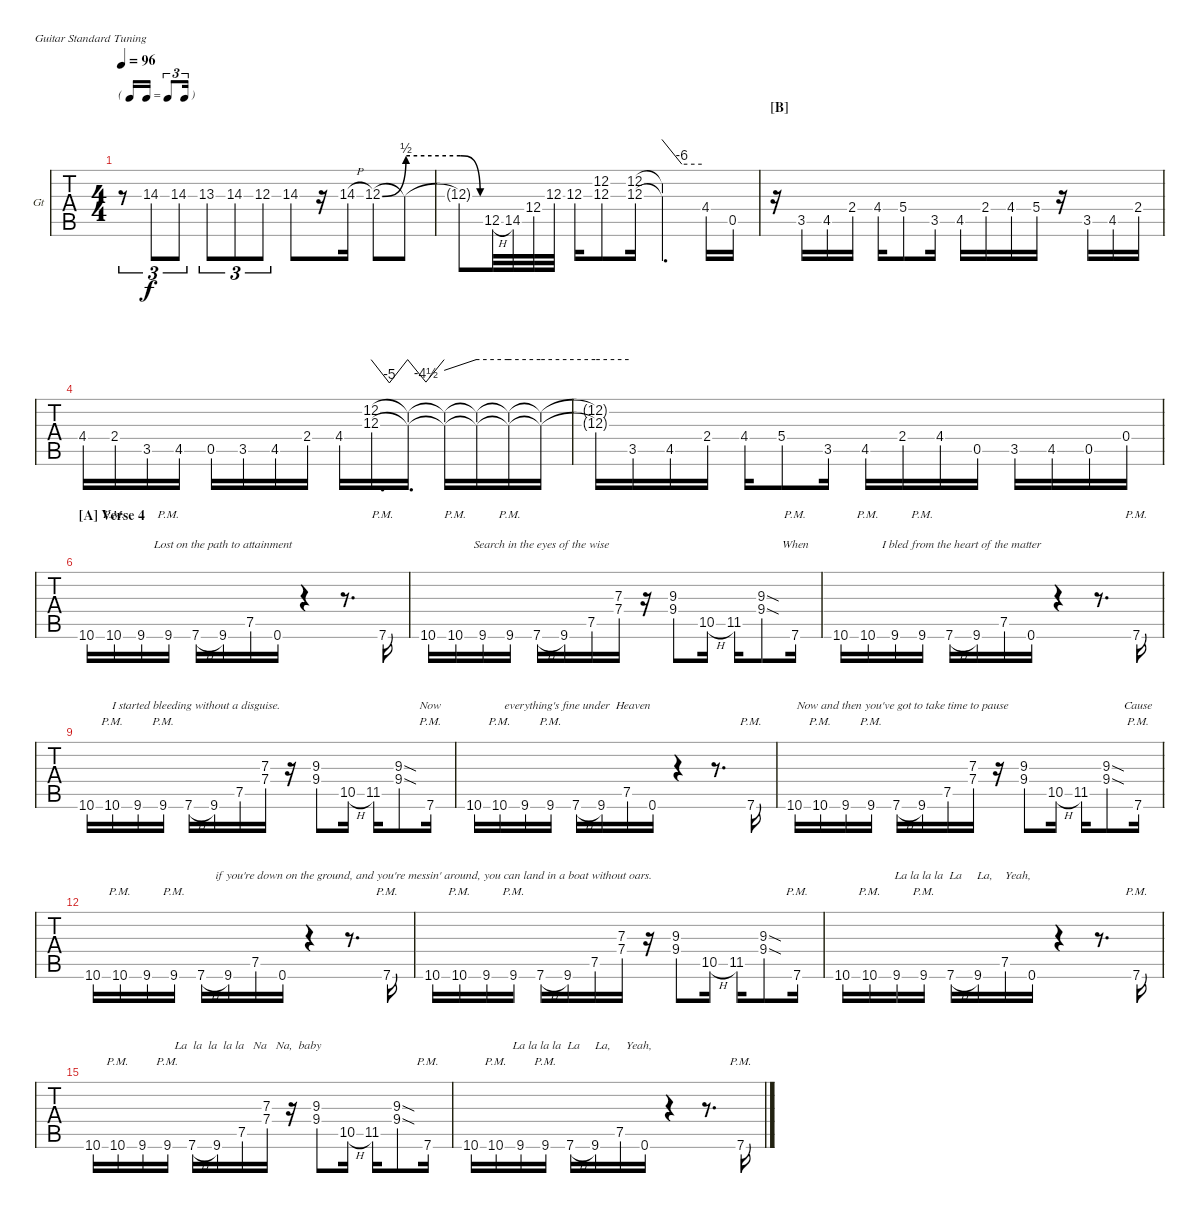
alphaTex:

\bracketExtendMode nobrackets
\firstSystemTrackNameOrientation horizontal
\otherSystemsTrackNameOrientation horizontal
\defaultBarNumberDisplay FirstOfSystem
\track ("Guitar" "Gt") {instrument overdrivenguitar}
\staff {tabs}
\tuning (E4 B3 G3 D3 A2 E2)
\ts (4 4)
\tf triplet16th
\tempo 96
\clef g2
\ks a
r.8{tu (3 2) dy f} 14.3{st}.8{tu (3 2) lyrics (0 "") lyrics (1 "") lyrics (2 "") lyrics (3 "") lyrics (4 "")} 14.3{st}.8{tu (3 2) lyrics (0 "") lyrics (1 "") lyrics (2 "") lyrics (3 "") lyrics (4 "")} 13.3{st}.8{tu (3 2) lyrics (0 "") lyrics (1 "") lyrics (2 "") lyrics (3 "") lyrics (4 "")} 14.3{st}.8{tu (3 2) lyrics (0 "") lyrics (1 "") lyrics (2 "") lyrics (3 "") lyrics (4 "")} 12.3{st}.8{tu (3 2) lyrics (0 "") lyrics (1 "") lyrics (2 "") lyrics (3 "") lyrics (4 "")} 14.3{st}.8{lyrics (0 "") lyrics (1 "") lyrics (2 "") lyrics (3 "") lyrics (4 "")} r.16 14.3{h}.16{lyrics (0 "") lyrics (1 "") lyrics (2 "") lyrics (3 "") lyrics (4 "")} 12.3{be (bend 0 0 60 2)}.8{lyrics (0 "") lyrics (1 "") lyrics (2 "") lyrics (3 "") lyrics (4 "")} 12.3{be (hold 0 2 60 2) t}.8{lyrics (0 "") lyrics (1 "") lyrics (2 "") lyrics (3 "") lyrics (4 "")} |
12.3{be (release 0 2 60 0) t}.8{lyrics (0 "") lyrics (1 "") lyrics (2 "") lyrics (3 "") lyrics (4 "")} 12.5{h}.32{lyrics (0 "") lyrics (1 "") lyrics (2 "") lyrics (3 "") lyrics (4 "")} 14.5.32{lyrics (0 "") lyrics (1 "") lyrics (2 "") lyrics (3 "") lyrics (4 "")} 12.4.32{lyrics (0 "") lyrics (1 "") lyrics (2 "") lyrics (3 "") lyrics (4 "")} 12.3.32{lyrics (0 "") lyrics (1 "") lyrics (2 "") lyrics (3 "") lyrics (4 "")} 12.3.16{lyrics (0 "") lyrics (1 "") lyrics (2 "") lyrics (3 "") lyrics (4 "")} (12.2{st} 12.3{st}).8{lyrics (0 "") lyrics (1 "") lyrics (2 "") lyrics (3 "") lyrics (4 "")} (12.2 12.3).16{lyrics (0 "") lyrics (1 "") lyrics (2 "") lyrics (3 "") lyrics (4 "")} (12.2{t} 12.3{t}).4{d tbe (custom default 0 0 30 -24 60 -24) lyrics (0 "") lyrics (1 "") lyrics (2 "") lyrics (3 "") lyrics (4 "")} 4.4.16{lyrics (0 "") lyrics (1 "") lyrics (2 "") lyrics (3 "") lyrics (4 "")} 0.5.16{lyrics (0 "") lyrics (1 "") lyrics (2 "") lyrics (3 "") lyrics (4 "")} |
\section ("B" "")
r.16 3.5.16{lyrics (0 "") lyrics (1 "") lyrics (2 "") lyrics (3 "") lyrics (4 "")} 4.5.16{lyrics (0 "") lyrics (1 "") lyrics (2 "") lyrics (3 "") lyrics (4 "")} 2.4.16{lyrics (0 "") lyrics (1 "") lyrics (2 "") lyrics (3 "") lyrics (4 "")} 4.4.16{lyrics (0 "") lyrics (1 "") lyrics (2 "") lyrics (3 "") lyrics (4 "")} 5.4{st}.8{lyrics (0 "") lyrics (1 "") lyrics (2 "") lyrics (3 "") lyrics (4 "")} 3.5.16{lyrics (0 "") lyrics (1 "") lyrics (2 "") lyrics (3 "") lyrics (4 "")} 4.5.16{lyrics (0 "") lyrics (1 "") lyrics (2 "") lyrics (3 "") lyrics (4 "")} 2.4.16{lyrics (0 "") lyrics (1 "") lyrics (2 "") lyrics (3 "") lyrics (4 "")} 4.4.16{lyrics (0 "") lyrics (1 "") lyrics (2 "") lyrics (3 "") lyrics (4 "")} 5.4.16{lyrics (0 "") lyrics (1 "") lyrics (2 "") lyrics (3 "") lyrics (4 "")} r.16 3.5.16{lyrics (0 "") lyrics (1 "") lyrics (2 "") lyrics (3 "") lyrics (4 "")} 4.5.16{lyrics (0 "") lyrics (1 "") lyrics (2 "") lyrics (3 "") lyrics (4 "")} 2.4.16{lyrics (0 "") lyrics (1 "") lyrics (2 "") lyrics (3 "") lyrics (4 "")} |
4.4.16{lyrics (0 "") lyrics (1 "") lyrics (2 "") lyrics (3 "") lyrics (4 "")} 2.4.16{lyrics (0 "") lyrics (1 "") lyrics (2 "") lyrics (3 "") lyrics (4 "")} 3.5.16{lyrics (0 "") lyrics (1 "") lyrics (2 "") lyrics (3 "") lyrics (4 "")} 4.5.16{lyrics (0 "") lyrics (1 "") lyrics (2 "") lyrics (3 "") lyrics (4 "")} 0.5.16{lyrics (0 "") lyrics (1 "") lyrics (2 "") lyrics (3 "") lyrics (4 "")} 3.5.16{lyrics (0 "") lyrics (1 "") lyrics (2 "") lyrics (3 "") lyrics (4 "")} 4.5.16{lyrics (0 "") lyrics (1 "") lyrics (2 "") lyrics (3 "") lyrics (4 "")} 2.4.16{lyrics (0 "") lyrics (1 "") lyrics (2 "") lyrics (3 "") lyrics (4 "")} 4.4.16{lyrics (0 "") lyrics (1 "") lyrics (2 "") lyrics (3 "") lyrics (4 "")} (12.2{hac} 12.3{hac}).16{d tbe (dip default 0 0 42 -20 42.6 -20 59.4 0) lyrics (0 "") lyrics (1 "") lyrics (2 "") lyrics (3 "") lyrics (4 "")} (12.2{hac t} 12.3{hac t}).16{d tbe (dip default 0 0 42 -18 59.4 0) lyrics (0 "") lyrics (1 "") lyrics (2 "") lyrics (3 "") lyrics (4 "")} (12.2{hac t} 12.3{hac t}).16{tbe (dive default 0 -4 30 0) lyrics (0 "") lyrics (1 "") lyrics (2 "") lyrics (3 "") lyrics (4 "")} (12.2{hac t} 12.3{hac t}).16{tbe (hold default 0 0 60 0) lyrics (0 "") lyrics (1 "") lyrics (2 "") lyrics (3 "") lyrics (4 "")} (12.2{hac t} 12.3{hac t}).16{tbe (hold default 0 0 60 0) lyrics (0 "") lyrics (1 "") lyrics (2 "") lyrics (3 "") lyrics (4 "")} (12.2{hac t} 12.3{hac t}).16{tbe (hold default 0 0 60 0) lyrics (0 "") lyrics (1 "") lyrics (2 "") lyrics (3 "") lyrics (4 "")} |
(12.2{t} 12.3{t}).16{tbe (hold default 0 0 60 0) lyrics (0 "") lyrics (1 "") lyrics (2 "") lyrics (3 "") lyrics (4 "")} 3.5.16{lyrics (0 "") lyrics (1 "") lyrics (2 "") lyrics (3 "") lyrics (4 "")} 4.5.16{lyrics (0 "") lyrics (1 "") lyrics (2 "") lyrics (3 "") lyrics (4 "")} 2.4.16{lyrics (0 "") lyrics (1 "") lyrics (2 "") lyrics (3 "") lyrics (4 "")} 4.4.16{lyrics (0 "") lyrics (1 "") lyrics (2 "") lyrics (3 "") lyrics (4 "")} 5.4{st}.8{lyrics (0 "") lyrics (1 "") lyrics (2 "") lyrics (3 "") lyrics (4 "")} 3.5.16{lyrics (0 "") lyrics (1 "") lyrics (2 "") lyrics (3 "") lyrics (4 "")} 4.5.16{lyrics (0 "") lyrics (1 "") lyrics (2 "") lyrics (3 "") lyrics (4 "")} 2.4.16{lyrics (0 "") lyrics (1 "") lyrics (2 "") lyrics (3 "") lyrics (4 "")} 4.4.16{lyrics (0 "") lyrics (1 "") lyrics (2 "") lyrics (3 "") lyrics (4 "")} 0.5.16{lyrics (0 "") lyrics (1 "") lyrics (2 "") lyrics (3 "") lyrics (4 "")} 3.5.16{lyrics (0 "") lyrics (1 "") lyrics (2 "") lyrics (3 "") lyrics (4 "")} 4.5.16{lyrics (0 "") lyrics (1 "") lyrics (2 "") lyrics (3 "") lyrics (4 "")} 0.5.16{lyrics (0 "") lyrics (1 "") lyrics (2 "") lyrics (3 "") lyrics (4 "")} 0.4.16{lyrics (0 "") lyrics (1 "") lyrics (2 "") lyrics (3 "") lyrics (4 "")} |
\section ("A" "Verse 4")
10.6.16{lyrics (0 "") lyrics (1 "") lyrics (2 "") lyrics (3 "") lyrics (4 "")} 10.6{pm}.16{lyrics (0 "") lyrics (1 "") lyrics (2 "") lyrics (3 "") lyrics (4 "")} 9.6.16{lyrics (0 "") lyrics (1 "") lyrics (2 "") lyrics (3 "") lyrics (4 "")} 9.6{pm}.16{lyrics (0 "") lyrics (1 "") lyrics (2 "") lyrics (3 "") lyrics (4 "")} 7.6{h}.16{lyrics (0 "") lyrics (1 "") lyrics (2 "") lyrics (3 "") lyrics (4 "")} 9.6.16{lyrics (0 "") lyrics (1 "") lyrics (2 "") lyrics (3 "Lost on the path to attainment") lyrics (4 "")} 7.5.16{lyrics (0 "") lyrics (1 "") lyrics (2 "") lyrics (3 "") lyrics (4 "")} 0.6.16{lyrics (0 "") lyrics (1 "") lyrics (2 "") lyrics (3 "") lyrics (4 "")} r.4 r.8{d} 7.6{pm}.16{lyrics (0 "") lyrics (1 "") lyrics (2 "") lyrics (3 "") lyrics (4 "")} |
10.6.16{lyrics (0 "") lyrics (1 "") lyrics (2 "") lyrics (3 "") lyrics (4 "")} 10.6{pm}.16{lyrics (0 "") lyrics (1 "") lyrics (2 "") lyrics (3 "") lyrics (4 "")} 9.6.16{lyrics (0 "") lyrics (1 "") lyrics (2 "") lyrics (3 "") lyrics (4 "")} 9.6{pm}.16{lyrics (0 "") lyrics (1 "") lyrics (2 "") lyrics (3 "") lyrics (4 "")} 7.6{h}.16{lyrics (0 "") lyrics (1 "") lyrics (2 "") lyrics (3 "   Search in the eyes of the wise") lyrics (4 "")} 9.6.16{lyrics (0 "") lyrics (1 "") lyrics (2 "") lyrics (3 "") lyrics (4 "")} 7.5.16{lyrics (0 "") lyrics (1 "") lyrics (2 "") lyrics (3 "") lyrics (4 "")} (7.3 7.4).16{lyrics (0 "") lyrics (1 "") lyrics (2 "") lyrics (3 "") lyrics (4 "")} r.16 (9.3{st} 9.4{st}).8{lyrics (0 "") lyrics (1 "") lyrics (2 "") lyrics (3 "") lyrics (4 "")} 10.5{h}.16{lyrics (0 "") lyrics (1 "") lyrics (2 "") lyrics (3 "") lyrics (4 "")} 11.5.16{lyrics (0 "") lyrics (1 "") lyrics (2 "") lyrics (3 "") lyrics (4 "")} (9.3{sod} 9.4{sod}).8{lyrics (0 "") lyrics (1 "") lyrics (2 "") lyrics (3 "") lyrics (4 "")} 7.6{pm}.16{lyrics (0 "") lyrics (1 "") lyrics (2 "") lyrics (3 "When") lyrics (4 "")} |
10.6.16{lyrics (0 "") lyrics (1 "") lyrics (2 "") lyrics (3 "") lyrics (4 "")} 10.6{pm}.16{lyrics (0 "") lyrics (1 "") lyrics (2 "") lyrics (3 "") lyrics (4 "")} 9.6.16{lyrics (0 "") lyrics (1 "") lyrics (2 "") lyrics (3 "") lyrics (4 "")} 9.6{pm}.16{lyrics (0 "") lyrics (1 "") lyrics (2 "") lyrics (3 "") lyrics (4 "")} 7.6{h}.16{lyrics (0 "") lyrics (1 "") lyrics (2 "") lyrics (3 "        I bled from the heart of the matter") lyrics (4 "")} 9.6.16{lyrics (0 "") lyrics (1 "") lyrics (2 "") lyrics (3 "") lyrics (4 "")} 7.5.16{lyrics (0 "") lyrics (1 "") lyrics (2 "") lyrics (3 "") lyrics (4 "")} 0.6.16{lyrics (0 "") lyrics (1 "") lyrics (2 "") lyrics (3 "") lyrics (4 "")} r.4 r.8{d} 7.6{pm}.16{lyrics (0 "") lyrics (1 "") lyrics (2 "") lyrics (3 "") lyrics (4 "")} |
10.6.16{lyrics (0 "") lyrics (1 "") lyrics (2 "") lyrics (3 "") lyrics (4 "")} 10.6{pm}.16{lyrics (0 "") lyrics (1 "") lyrics (2 "") lyrics (3 "") lyrics (4 "")} 9.6.16{lyrics (0 "") lyrics (1 "") lyrics (2 "") lyrics (3 "") lyrics (4 "")} 9.6{pm}.16{lyrics (0 "") lyrics (1 "") lyrics (2 "") lyrics (3 "") lyrics (4 "")} 7.6{h}.16{lyrics (0 "") lyrics (1 "") lyrics (2 "") lyrics (3 "     I started bleeding without a disguise.") lyrics (4 "")} 9.6.16{lyrics (0 "") lyrics (1 "") lyrics (2 "") lyrics (3 "") lyrics (4 "")} 7.5.16{lyrics (0 "") lyrics (1 "") lyrics (2 "") lyrics (3 "") lyrics (4 "")} (7.3 7.4).16{lyrics (0 "") lyrics (1 "") lyrics (2 "") lyrics (3 "") lyrics (4 "")} r.16 (9.3{st} 9.4{st}).8{lyrics (0 "") lyrics (1 "") lyrics (2 "") lyrics (3 "") lyrics (4 "")} 10.5{h}.16{lyrics (0 "") lyrics (1 "") lyrics (2 "") lyrics (3 "") lyrics (4 "")} 11.5.16{lyrics (0 "") lyrics (1 "") lyrics (2 "") lyrics (3 "") lyrics (4 "")} (9.3{sod} 9.4{sod}).8{lyrics (0 "") lyrics (1 "") lyrics (2 "") lyrics (3 "") lyrics (4 "")} 7.6{pm}.16{lyrics (0 "") lyrics (1 "") lyrics (2 "") lyrics (3 "Now") lyrics (4 "")} |
10.6.16{lyrics (0 "") lyrics (1 "") lyrics (2 "") lyrics (3 "") lyrics (4 "")} 10.6{pm}.16{lyrics (0 "") lyrics (1 "") lyrics (2 "") lyrics (3 "") lyrics (4 "")} 9.6.16{lyrics (0 "") lyrics (1 "") lyrics (2 "") lyrics (3 "") lyrics (4 "")} 9.6{pm}.16{lyrics (0 "") lyrics (1 "") lyrics (2 "") lyrics (3 "") lyrics (4 "")} 7.6{h}.16{lyrics (0 "") lyrics (1 "") lyrics (2 "") lyrics (3 " everything's fine under  Heaven") lyrics (4 "")} 9.6.16{lyrics (0 "") lyrics (1 "") lyrics (2 "") lyrics (3 "") lyrics (4 "")} 7.5.16{lyrics (0 "") lyrics (1 "") lyrics (2 "") lyrics (3 "") lyrics (4 "")} 0.6.16{lyrics (0 "") lyrics (1 "") lyrics (2 "") lyrics (3 "") lyrics (4 "")} r.4 r.8{d} 7.6{pm}.16{lyrics (0 "") lyrics (1 "") lyrics (2 "") lyrics (3 "") lyrics (4 "")} |
10.6.16{lyrics (0 "") lyrics (1 "") lyrics (2 "") lyrics (3 "") lyrics (4 "")} 10.6{pm}.16{lyrics (0 "") lyrics (1 "") lyrics (2 "") lyrics (3 "") lyrics (4 "")} 9.6.16{lyrics (0 "") lyrics (1 "") lyrics (2 "") lyrics (3 "") lyrics (4 "")} 9.6{pm}.16{lyrics (0 "") lyrics (1 "") lyrics (2 "") lyrics (3 "") lyrics (4 "")} 7.6{h}.16{lyrics (0 "") lyrics (1 "") lyrics (2 "") lyrics (3 "    Now and then you've got to take time to pause") lyrics (4 "")} 9.6.16{lyrics (0 "") lyrics (1 "") lyrics (2 "") lyrics (3 "") lyrics (4 "")} 7.5.16{lyrics (0 "") lyrics (1 "") lyrics (2 "") lyrics (3 "") lyrics (4 "")} (7.3 7.4).16{lyrics (0 "") lyrics (1 "") lyrics (2 "") lyrics (3 "") lyrics (4 "")} r.16 (9.3{st} 9.4{st}).8{lyrics (0 "") lyrics (1 "") lyrics (2 "") lyrics (3 "") lyrics (4 "")} 10.5{h}.16{lyrics (0 "") lyrics (1 "") lyrics (2 "") lyrics (3 "") lyrics (4 "")} 11.5.16{lyrics (0 "") lyrics (1 "") lyrics (2 "") lyrics (3 "") lyrics (4 "")} (9.3{sod} 9.4{sod}).8{lyrics (0 "") lyrics (1 "") lyrics (2 "") lyrics (3 "") lyrics (4 "")} 7.6{pm}.16{lyrics (0 "") lyrics (1 "") lyrics (2 "") lyrics (3 "Cause") lyrics (4 "")} |
10.6.16{lyrics (0 "") lyrics (1 "") lyrics (2 "") lyrics (3 "") lyrics (4 "")} 10.6{pm}.16{lyrics (0 "") lyrics (1 "") lyrics (2 "") lyrics (3 "") lyrics (4 "")} 9.6.16{lyrics (0 "") lyrics (1 "") lyrics (2 "") lyrics (3 "") lyrics (4 "")} 9.6{pm}.16{lyrics (0 "") lyrics (1 "") lyrics (2 "") lyrics (3 "") lyrics (4 "")} 7.6{h}.16{lyrics (0 "") lyrics (1 "") lyrics (2 "") lyrics (3 "") lyrics (4 "")} 9.6.16{lyrics (0 "") lyrics (1 "") lyrics (2 "") lyrics (3 "") lyrics (4 "")} 7.5.16{lyrics (0 "") lyrics (1 "") lyrics (2 "") lyrics (3 "") lyrics (4 "")} 0.6.16{lyrics (0 "") lyrics (1 "") lyrics (2 "") lyrics (3 "") lyrics (4 "")} r.4 r.8{d} 7.6{pm}.16{lyrics (0 "") lyrics (1 "") lyrics (2 "") lyrics (3 "") lyrics (4 "")} |
10.6.16{lyrics (0 "") lyrics (1 "") lyrics (2 "") lyrics (3 " if you're down on the ground, and you're messin' around, you can land in a boat without oars.") lyrics (4 "")} 10.6{pm}.16{lyrics (0 "") lyrics (1 "") lyrics (2 "") lyrics (3 "") lyrics (4 "")} 9.6.16{lyrics (0 "") lyrics (1 "") lyrics (2 "") lyrics (3 "") lyrics (4 "")} 9.6{pm}.16{lyrics (0 "") lyrics (1 "") lyrics (2 "") lyrics (3 "") lyrics (4 "")} 7.6{h}.16{lyrics (0 "") lyrics (1 "") lyrics (2 "") lyrics (3 "") lyrics (4 "")} 9.6.16{lyrics (0 "") lyrics (1 "") lyrics (2 "") lyrics (3 "") lyrics (4 "")} 7.5.16{lyrics (0 "") lyrics (1 "") lyrics (2 "") lyrics (3 "") lyrics (4 "")} (7.3 7.4).16{lyrics (0 "") lyrics (1 "") lyrics (2 "") lyrics (3 "") lyrics (4 "")} r.16 (9.3{st} 9.4{st}).8{lyrics (0 "") lyrics (1 "") lyrics (2 "") lyrics (3 "") lyrics (4 "")} 10.5{h}.16{lyrics (0 "") lyrics (1 "") lyrics (2 "") lyrics (3 "") lyrics (4 "")} 11.5.16{lyrics (0 "") lyrics (1 "") lyrics (2 "") lyrics (3 "") lyrics (4 "")} (9.3{sod} 9.4{sod}).8{lyrics (0 "") lyrics (1 "") lyrics (2 "") lyrics (3 "") lyrics (4 "")} 7.6{pm}.16{lyrics (0 "") lyrics (1 "") lyrics (2 "") lyrics (3 "") lyrics (4 "")} |
10.6.16{lyrics (0 "") lyrics (1 "") lyrics (2 "") lyrics (3 "") lyrics (4 "")} 10.6{pm}.16{lyrics (0 "") lyrics (1 "") lyrics (2 "") lyrics (3 "") lyrics (4 "")} 9.6.16{lyrics (0 "") lyrics (1 "") lyrics (2 "") lyrics (3 "") lyrics (4 "")} 9.6{pm}.16{lyrics (0 "") lyrics (1 "") lyrics (2 "") lyrics (3 "") lyrics (4 "")} 7.6{h}.16{lyrics (0 "") lyrics (1 "") lyrics (2 "") lyrics (3 "        La la la la  La     La,    Yeah,") lyrics (4 "")} 9.6.16{lyrics (0 "") lyrics (1 "") lyrics (2 "") lyrics (3 "") lyrics (4 "")} 7.5.16{lyrics (0 "") lyrics (1 "") lyrics (2 "") lyrics (3 "") lyrics (4 "")} 0.6.16{lyrics (0 "") lyrics (1 "") lyrics (2 "") lyrics (3 "") lyrics (4 "")} r.4 r.8{d} 7.6{pm}.16{lyrics (0 "") lyrics (1 "") lyrics (2 "") lyrics (3 "") lyrics (4 "")} |
10.6.16{lyrics (0 "") lyrics (1 "") lyrics (2 "") lyrics (3 "") lyrics (4 "")} 10.6{pm}.16{lyrics (0 "") lyrics (1 "") lyrics (2 "") lyrics (3 "") lyrics (4 "")} 9.6.16{lyrics (0 "") lyrics (1 "") lyrics (2 "") lyrics (3 "") lyrics (4 "")} 9.6{pm}.16{lyrics (0 "") lyrics (1 "") lyrics (2 "") lyrics (3 "") lyrics (4 "")} 7.6{h}.16{lyrics (0 "") lyrics (1 "") lyrics (2 "") lyrics (3 "") lyrics (4 "")} 9.6.16{lyrics (0 "") lyrics (1 "") lyrics (2 "") lyrics (3 "") lyrics (4 "")} 7.5.16{lyrics (0 "") lyrics (1 "") lyrics (2 "") lyrics (3 "    La  la  la  la la   Na   Na,  baby") lyrics (4 "")} (7.3 7.4).16{lyrics (0 "") lyrics (1 "") lyrics (2 "") lyrics (3 "") lyrics (4 "")} r.16 (9.3{st} 9.4{st}).8{lyrics (0 "") lyrics (1 "") lyrics (2 "") lyrics (3 "") lyrics (4 "")} 10.5{h}.16{lyrics (0 "") lyrics (1 "") lyrics (2 "") lyrics (3 "") lyrics (4 "")} 11.5.16{lyrics (0 "") lyrics (1 "") lyrics (2 "") lyrics (3 "") lyrics (4 "")} (9.3{sod} 9.4{sod}).8{lyrics (0 "") lyrics (1 "") lyrics (2 "") lyrics (3 "") lyrics (4 "")} 7.6{pm}.16{lyrics (0 "") lyrics (1 "") lyrics (2 "") lyrics (3 "") lyrics (4 "")} |
10.6.16{lyrics (0 "") lyrics (1 "") lyrics (2 "") lyrics (3 "") lyrics (4 "")} 10.6{pm}.16{lyrics (0 "") lyrics (1 "") lyrics (2 "") lyrics (3 "") lyrics (4 "")} 9.6.16{lyrics (0 "") lyrics (1 "") lyrics (2 "") lyrics (3 "") lyrics (4 "")} 9.6{pm}.16{lyrics (0 "") lyrics (1 "") lyrics (2 "") lyrics (3 "") lyrics (4 "")} 7.6{h}.16{lyrics (0 "") lyrics (1 "") lyrics (2 "") lyrics (3 "        La la la la  La     La,     Yeah,") lyrics (4 "")} 9.6.16{lyrics (0 "") lyrics (1 "") lyrics (2 "") lyrics (3 "") lyrics (4 "")} 7.5.16{lyrics (0 "") lyrics (1 "") lyrics (2 "") lyrics (3 "") lyrics (4 "")} 0.6.16{lyrics (0 "") lyrics (1 "") lyrics (2 "") lyrics (3 "") lyrics (4 "")} r.4 r.8{d} 7.6{pm}.16{lyrics (0 "") lyrics (1 "") lyrics (2 "") lyrics (3 "") lyrics (4 "")}
